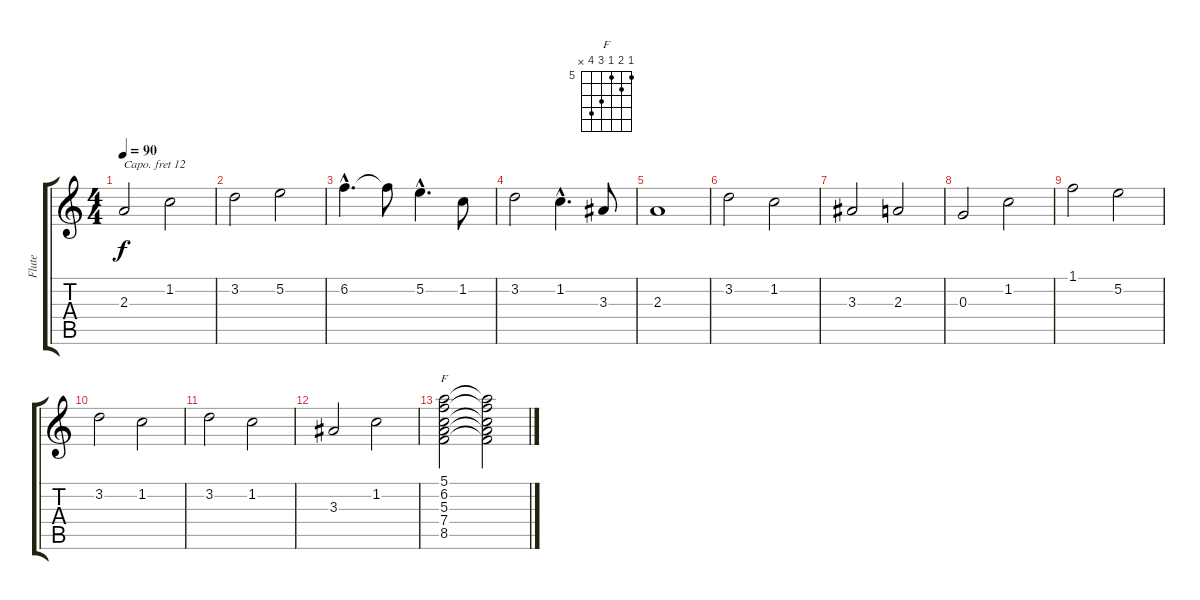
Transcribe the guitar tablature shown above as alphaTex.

\track ("Flute" "Flute") {instrument panflute}
\staff {score tabs}
\capo 12
\tuning (E4 B3 G3 D3 A2 E2) {hide}
\chord ("F" 5 6 5 7 8 x) {firstfret 5}
\ts (4 4)
\tempo 90
\clef g2
\ks c
2.3.2{dy f} 1.2.2 |
3.2.2 5.2.2 |
6.2{hac}.4{d} 6.2{t}.8 5.2{hac}.4{d} 1.2.8 |
3.2.2 1.2{hac}.4{d} 3.3.8 |
2.3.1 |
3.2.2 1.2.2 |
3.3.2 2.3.2 |
0.3.2 1.2.2 |
1.1.2 5.2.2 |
3.2.2 1.2.2 |
3.2.2 1.2.2 |
3.3.2 1.2.2 |
(5.1 6.2 5.3 7.4 8.5).2{ch "F"} (5.1{t} 6.2{t} 5.3{t} 7.4{t} 8.5{t}).2
